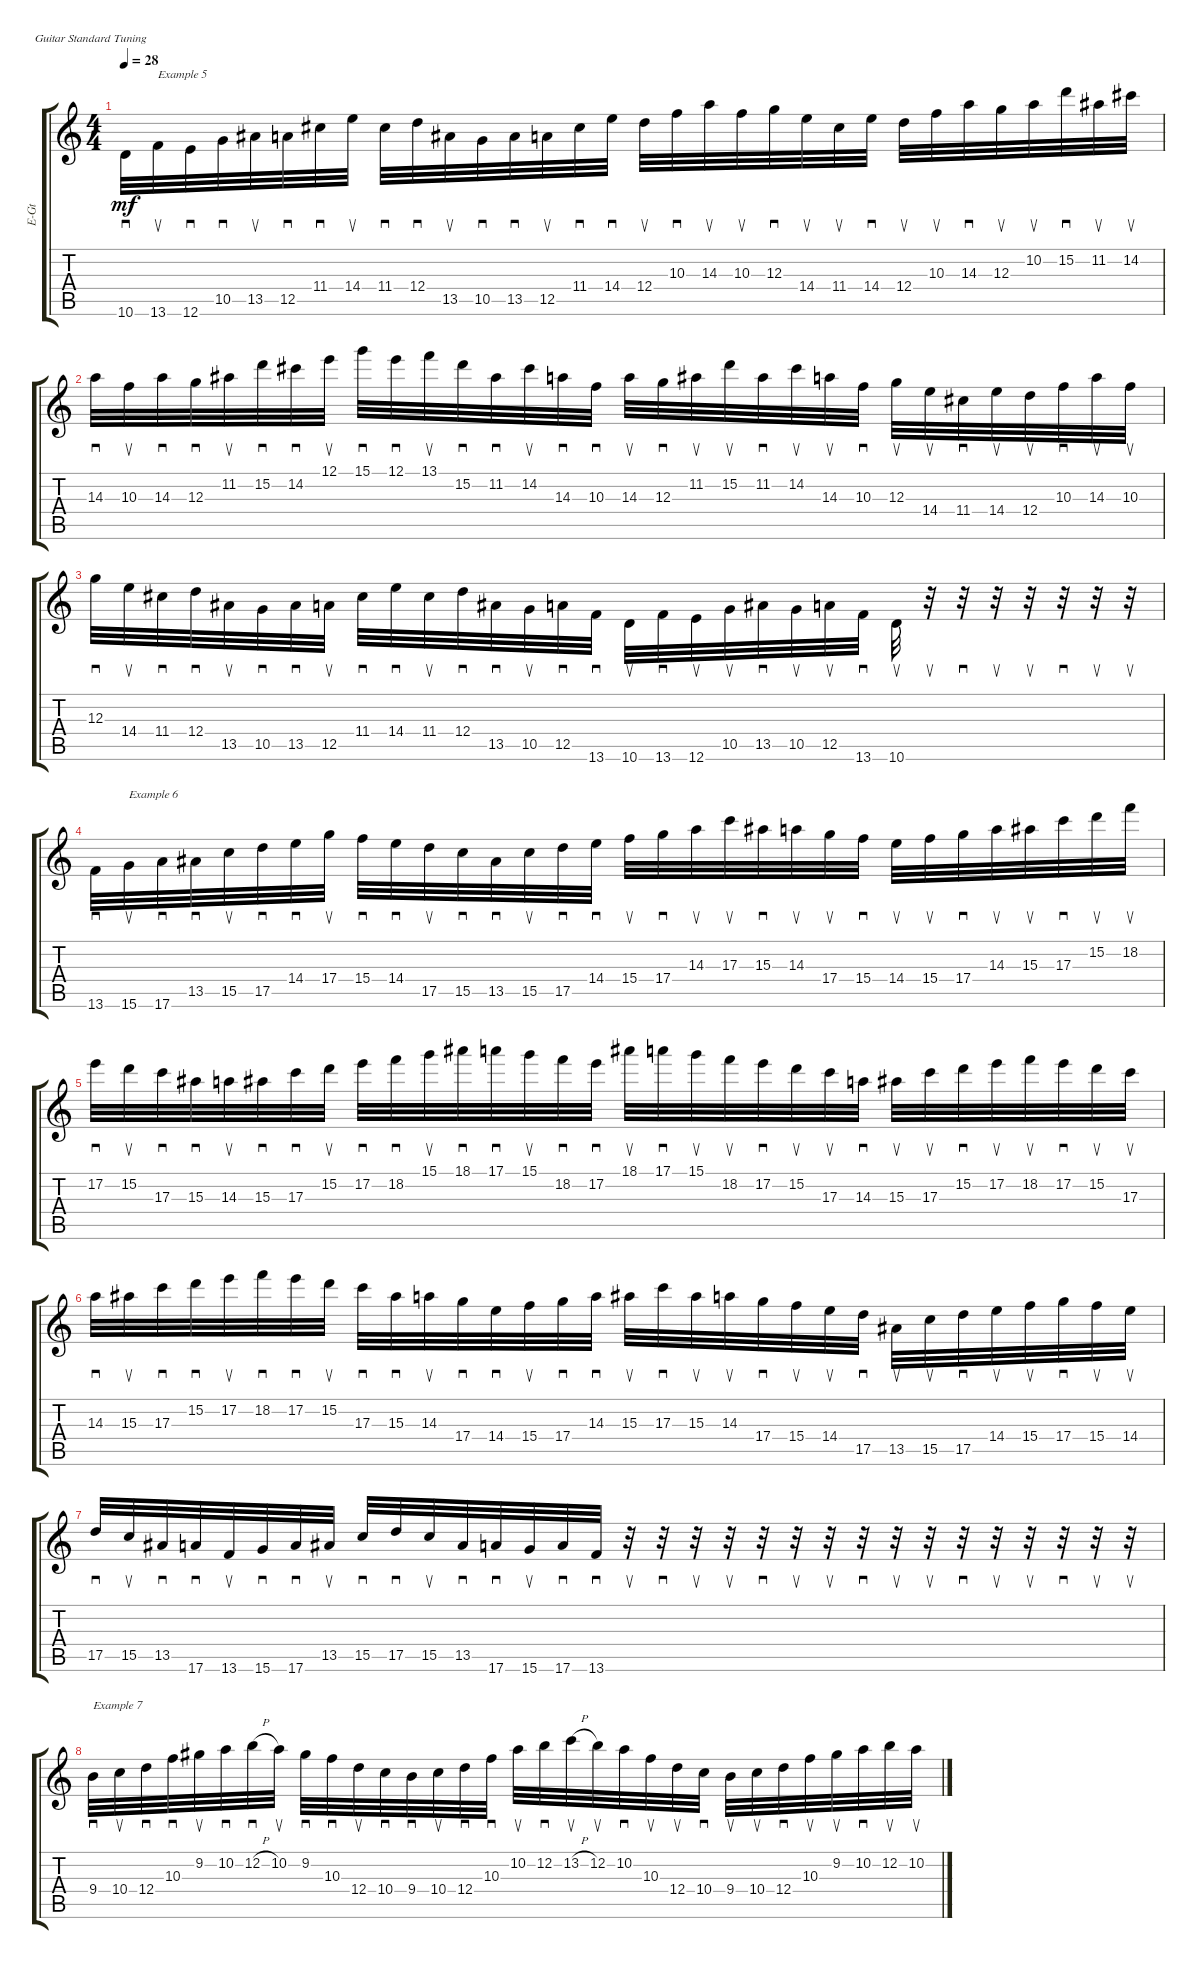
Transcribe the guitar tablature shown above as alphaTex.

\defaultSystemsLayout 4
\bracketExtendMode groupsimilarinstruments
\otherSystemsTrackNameOrientation horizontal
\track ("Electric Guitar" "E-Gt") {instrument overdrivenguitar}
\staff {score tabs}
\tuning (E4 B3 G3 D3 A2 E2)
\ts (4 4)
\tempo 28
\clef g2
\ks aminor
10.6.32{sd dy mf beam Down} 13.6.32{su txt "Example 5" beam Down} 12.6.32{sd beam Down} 10.5.32{sd beam Down} 13.5{acc #}.32{su beam Down} 12.5.32{sd beam Down} 11.4{acc #}.32{sd beam Down} 14.4.32{su beam Down} 11.4{acc #}.32{sd beam Down} 12.4.32{sd beam Down} 13.5{acc #}.32{su beam Down} 10.5.32{sd beam Down} 13.5{acc #}.32{sd beam Down} 12.5.32{su beam Down} 11.4{acc #}.32{sd beam Down} 14.4.32{sd beam Down} 12.4.32{su beam Down} 10.3.32{sd beam Down} 14.3.32{su beam Down} 10.3.32{su beam Down} 12.3.32{sd beam Down} 14.4.32{su beam Down} 11.4{acc #}.32{su beam Down} 14.4.32{sd beam Down} 12.4.32{su beam Down} 10.3.32{su beam Down} 14.3.32{sd beam Down} 12.3.32{su beam Down} 10.2.32{su beam Down} 15.2.32{sd beam Down} 11.2{acc #}.32{su beam Down} 14.2{acc #}.32{su beam Down} |
14.3.32{sd beam Down} 10.3.32{su beam Down} 14.3.32{sd beam Down} 12.3.32{sd beam Down} 11.2{acc #}.32{su beam Down} 15.2.32{sd beam Down} 14.2{acc #}.32{sd beam Down} 12.1.32{su beam Down} 15.1.32{sd beam Down} 12.1.32{sd beam Down} 13.1.32{su beam Down} 15.2.32{sd beam Down} 11.2{acc #}.32{sd beam Down} 14.2{acc #}.32{su beam Down} 14.3.32{sd beam Down} 10.3.32{sd beam Down} 14.3.32{su beam Down} 12.3.32{sd beam Down} 11.2{acc #}.32{su beam Down} 15.2.32{su beam Down} 11.2{acc #}.32{sd beam Down} 14.2{acc #}.32{su beam Down} 14.3.32{su beam Down} 10.3.32{sd beam Down} 12.3.32{su beam Down} 14.4.32{su beam Down} 11.4{acc #}.32{sd beam Down} 14.4.32{su beam Down} 12.4.32{su beam Down} 10.3.32{sd beam Down} 14.3.32{su beam Down} 10.3.32{su beam Down} |
12.3.32{sd beam Down} 14.4.32{su beam Down} 11.4{acc #}.32{sd beam Down} 12.4.32{sd beam Down} 13.5{acc #}.32{su beam Down} 10.5.32{sd beam Down} 13.5{acc #}.32{sd beam Down} 12.5.32{su beam Down} 11.4{acc #}.32{sd beam Down} 14.4.32{sd beam Down} 11.4{acc #}.32{su beam Down} 12.4.32{sd beam Down} 13.5{acc #}.32{sd beam Down} 10.5.32{su beam Down} 12.5.32{sd beam Down} 13.6.32{sd beam Down} 10.6.32{su beam Down} 13.6.32{sd beam Down} 12.6.32{su beam Down} 10.5.32{su beam Down} 13.5{acc #}.32{sd beam Down} 10.5.32{su beam Down} 12.5.32{su beam Down} 13.6.32{sd beam Down} 10.6.32{su beam Down} r.32{su beam Down} r.32{sd beam Down} r.32{su beam Down} r.32{su beam Down} r.32{sd beam Down} r.32{su beam Down} r.32{su beam Down} |
13.6.32{sd beam Down} 15.6.32{su txt "Example 6" beam Down} 17.6.32{sd beam Down} 13.5{acc #}.32{sd beam Down} 15.5.32{su beam Down} 17.5.32{sd beam Down} 14.4.32{sd beam Down} 17.4.32{su beam Down} 15.4.32{sd beam Down} 14.4.32{sd beam Down} 17.5.32{su beam Down} 15.5.32{sd beam Down} 13.5{acc #}.32{sd beam Down} 15.5.32{su beam Down} 17.5.32{sd beam Down} 14.4.32{sd beam Down} 15.4.32{su beam Down} 17.4.32{sd beam Down} 14.3.32{su beam Down} 17.3.32{su beam Down} 15.3{acc #}.32{sd beam Down} 14.3.32{su beam Down} 17.4.32{su beam Down} 15.4.32{sd beam Down} 14.4.32{su beam Down} 15.4.32{su beam Down} 17.4.32{sd beam Down} 14.3.32{su beam Down} 15.3{acc #}.32{su beam Down} 17.3.32{sd beam Down} 15.2.32{su beam Down} 18.2.32{su beam Down} |
17.2.32{sd beam Down} 15.2.32{su beam Down} 17.3.32{sd beam Down} 15.3{acc #}.32{sd beam Down} 14.3.32{su beam Down} 15.3{acc #}.32{sd beam Down} 17.3.32{sd beam Down} 15.2.32{su beam Down} 17.2.32{sd beam Down} 18.2.32{sd beam Down} 15.1.32{su beam Down} 18.1{acc #}.32{sd beam Down} 17.1.32{sd beam Down} 15.1.32{su beam Down} 18.2.32{sd beam Down} 17.2.32{sd beam Down} 18.1{acc #}.32{su beam Down} 17.1.32{sd beam Down} 15.1.32{su beam Down} 18.2.32{su beam Down} 17.2.32{sd beam Down} 15.2.32{su beam Down} 17.3.32{su beam Down} 14.3.32{sd beam Down} 15.3{acc #}.32{su beam Down} 17.3.32{su beam Down} 15.2.32{sd beam Down} 17.2.32{su beam Down} 18.2.32{su beam Down} 17.2.32{sd beam Down} 15.2.32{su beam Down} 17.3.32{su beam Down} |
14.3.32{sd beam Down} 15.3{acc #}.32{su beam Down} 17.3.32{sd beam Down} 15.2.32{sd beam Down} 17.2.32{su beam Down} 18.2.32{sd beam Down} 17.2.32{sd beam Down} 15.2.32{su beam Down} 17.3.32{sd beam Down} 15.3{acc #}.32{sd beam Down} 14.3.32{su beam Down} 17.4.32{sd beam Down} 14.4.32{sd beam Down} 15.4.32{su beam Down} 17.4.32{sd beam Down} 14.3.32{sd beam Down} 15.3{acc #}.32{su beam Down} 17.3.32{sd beam Down} 15.3{acc #}.32{su beam Down} 14.3.32{su beam Down} 17.4.32{sd beam Down} 15.4.32{su beam Down} 14.4.32{su beam Down} 17.5.32{sd beam Down} 13.5{acc #}.32{su beam Down} 15.5.32{su beam Down} 17.5.32{sd beam Down} 14.4.32{su beam Down} 15.4.32{su beam Down} 17.4.32{sd beam Down} 15.4.32{su beam Down} 14.4.32{su beam Down} |
17.5.32{sd beam Up} 15.5.32{su beam Up} 13.5{acc #}.32{sd beam Up} 17.6.32{sd beam Up} 13.6.32{su beam Up} 15.6.32{sd beam Up} 17.6.32{sd beam Up} 13.5{acc #}.32{su beam Up} 15.5.32{sd beam Up} 17.5.32{sd beam Up} 15.5.32{su beam Up} 13.5{acc #}.32{sd beam Up} 17.6.32{sd beam Up} 15.6.32{su beam Up} 17.6.32{sd beam Up} 13.6.32{sd beam Up} r.32{su beam Up} r.32{sd beam Up} r.32{su beam Up} r.32{su beam Up} r.32{sd beam Up} r.32{su beam Up} r.32{su beam Up} r.32{sd beam Up} r.32{su beam Up} r.32{su beam Up} r.32{sd beam Up} r.32{su beam Up} r.32{su beam Up} r.32{sd beam Up} r.32{su beam Up} r.32{su beam Up} |
9.4.32{sd txt "Example 7" beam Down} 10.4.32{su beam Down} 12.4.32{sd beam Down} 10.3.32{sd beam Down} 9.2{acc #}.32{su beam Down} 10.2.32{sd beam Down} 12.2{h}.32{sd beam Down} 10.2.32{su beam Down} 9.2{acc #}.32{sd beam Down} 10.3.32{sd beam Down} 12.4.32{su beam Down} 10.4.32{sd beam Down} 9.4.32{sd beam Down} 10.4.32{su beam Down} 12.4.32{sd beam Down} 10.3.32{sd beam Down} 10.2.32{su beam Down} 12.2.32{sd beam Down} 13.2{h}.32{su beam Down} 12.2.32{su beam Down} 10.2.32{sd beam Down} 10.3.32{su beam Down} 12.4.32{su beam Down} 10.4.32{sd beam Down} 9.4.32{su beam Down} 10.4.32{su beam Down} 12.4.32{sd beam Down} 10.3.32{su beam Down} 9.2{acc #}.32{su beam Down} 10.2.32{sd beam Down} 12.2.32{su beam Down} 10.2.32{su beam Down}
